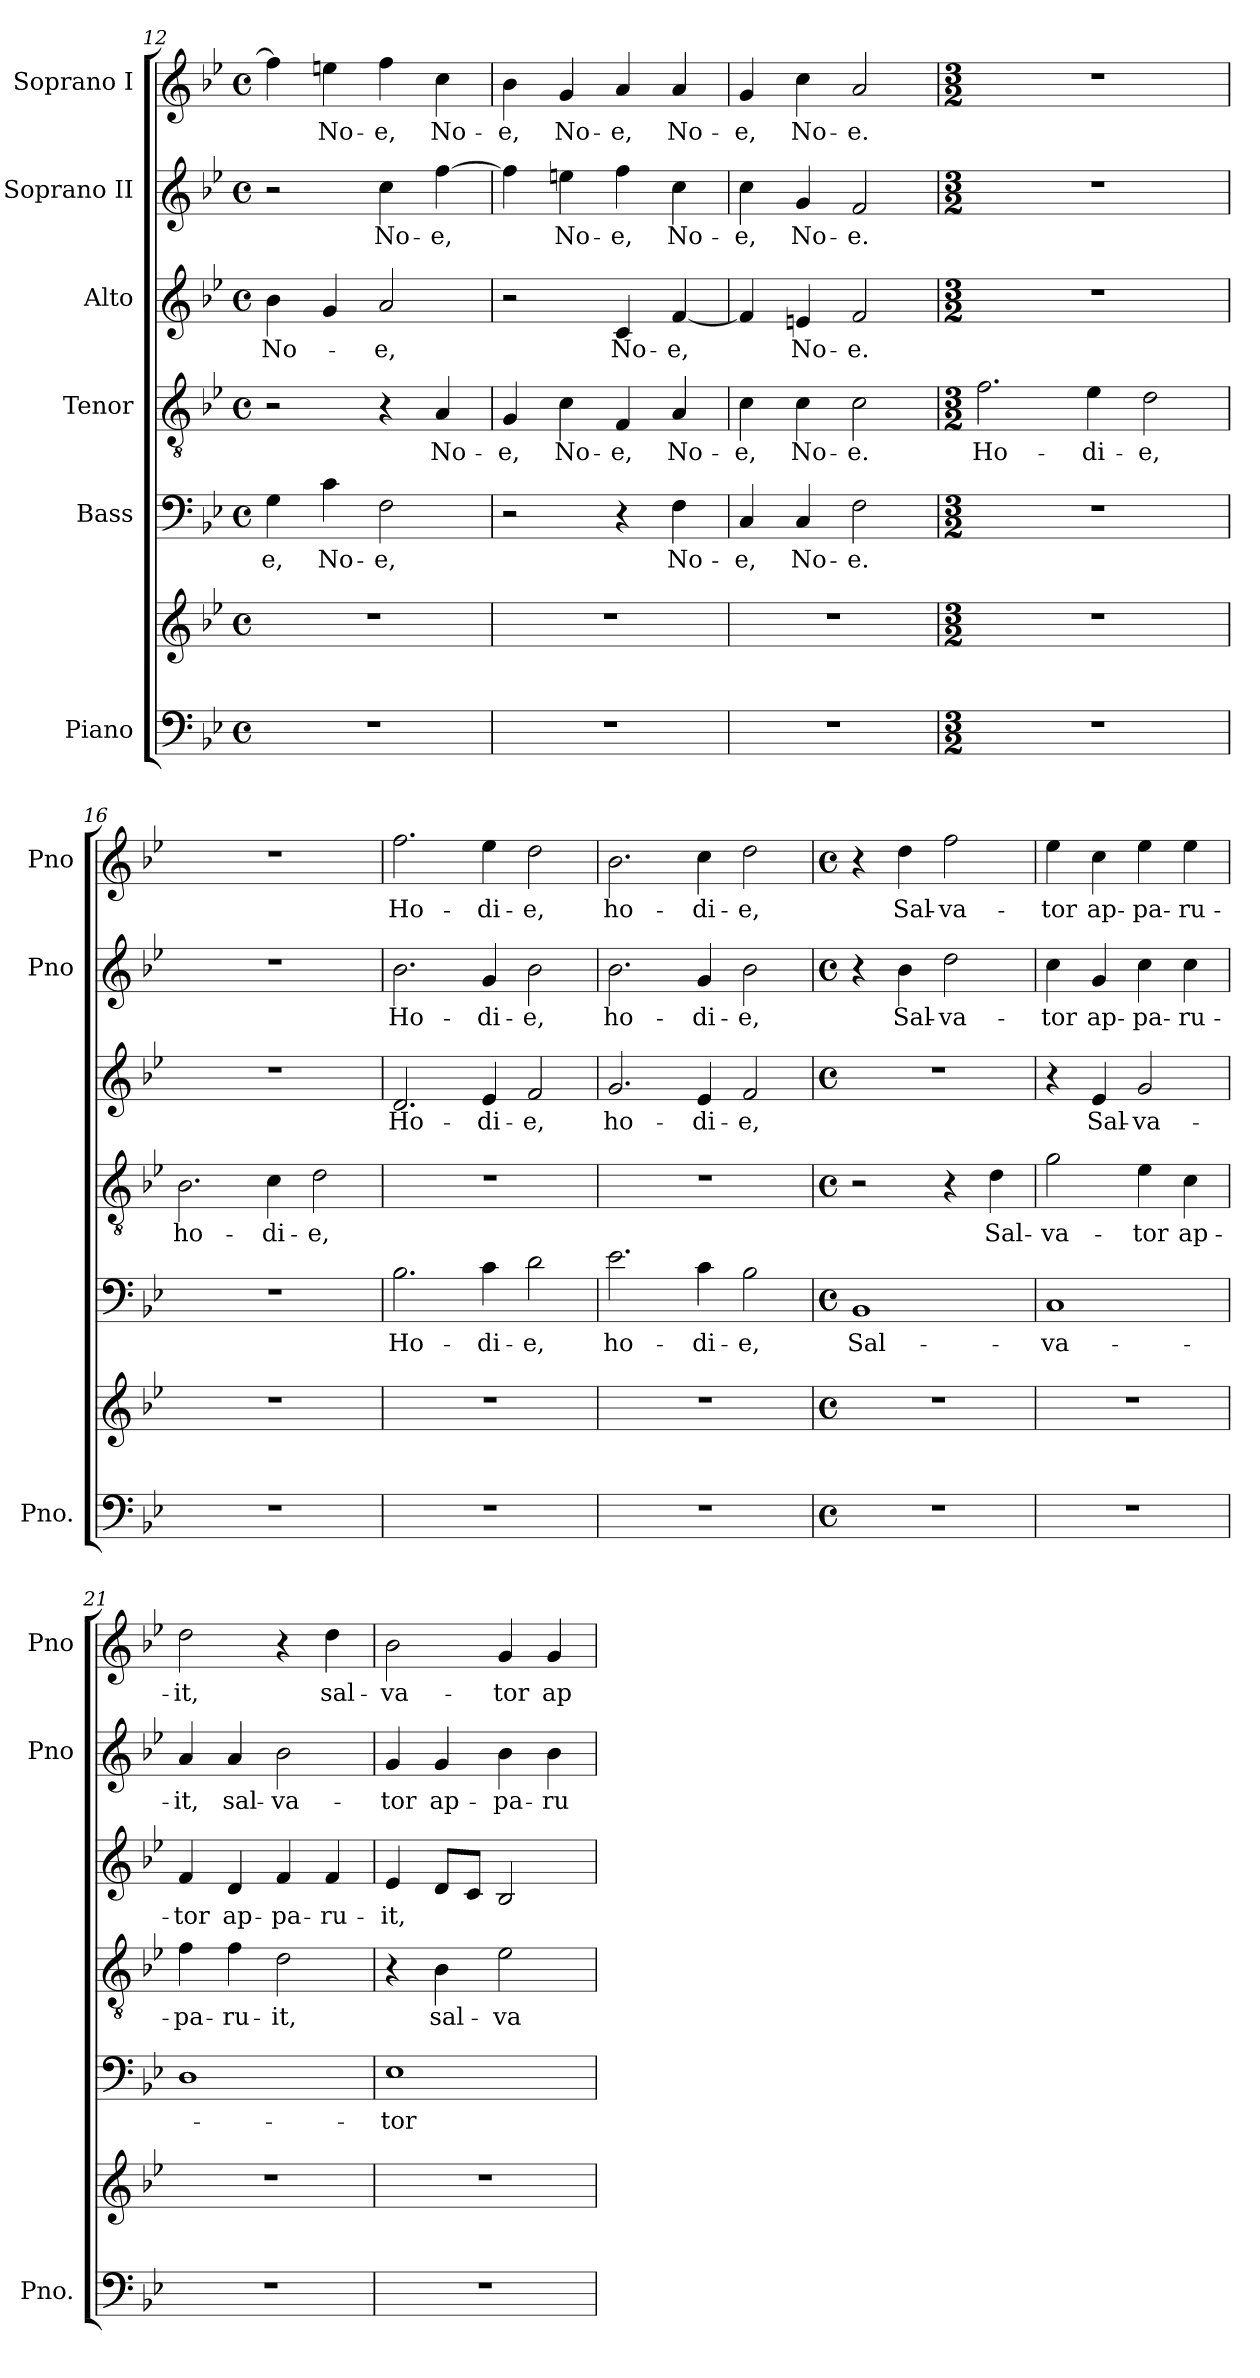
**kern	**kern	**kern	**text	**kern	**text	**kern	**text	**kern	**text	**kern	**text
*part6	*part6	*part5	*part5	*part4	*part4	*part3	*part3	*part2	*part2	*part1	*part1
*staff7	*staff6	*staff5	*staff5	*staff4	*staff4	*staff3	*staff3	*staff2	*staff2	*staff1	*staff1
*I"Piano	*	*I"Bass	*	*I"Tenor	*	*I"Alto	*	*I"Soprano II	*	*I"Soprano I	*
*I'Pno.	*	*	*	*	*	*	*	*I'Pno	*	*I'Pno	*
*clefF4	*clefG2	*clefF4	*	*clefGv2	*	*clefG2	*	*clefG2	*	*clefG2	*
*k[b-e-]	*k[b-e-]	*k[b-e-]	*	*k[b-e-]	*	*k[b-e-]	*	*k[b-e-]	*	*k[b-e-]	*
*B-:	*B-:	*B-:	*	*B-:	*	*B-:	*	*B-:	*	*B-:	*
*M4/4	*M4/4	*M4/4	*	*M4/4	*	*M4/4	*	*M4/4	*	*M4/4	*
*met(c)	*met(c)	*met(c)	*	*met(c)	*	*met(c)	*	*met(c)	*	*met(c)	*
=12	=12	=12	=12	=12	=12	=12	=12	=12	=12	=12	=12
1r	1r	4G\	-e,	2r	.	4b-\	No-	2r	.	4ff\]	.
.	.	4c\	No-	.	.	4g/	.	.	.	4een\	No-
.	.	2F\	-e,	4r	.	2a/	-e,	4cc\	No-	4ff\	-e,
.	.	.	.	4A/	No-	.	.	[4ff\	-e,	4cc\	No-
=13	=13	=13	=13	=13	=13	=13	=13	=13	=13	=13	=13
1r	1r	2r	.	4G/	-e,	2r	.	4ff\]	.	4b-\	-e,
.	.	.	.	4c\	No-	.	.	4een\	No-	4g/	No-
.	.	4r	.	4F/	-e,	4c/	No-	4ff\	-e,	4a/	-e,
.	.	4F\	No-	4A/	No-	[4f/	-e,	4cc\	No-	4a/	No-
=14	=14	=14	=14	=14	=14	=14	=14	=14	=14	=14	=14
1r	1r	4C/	-e,	4c\	-e,	4f/]	.	4cc\	-e,	4g/	-e,
.	.	4C/	No-	4c\	No-	4en/	No-	4g/	No-	4cc\	No-
.	.	2F\	-e.	2c\	-e.	2f/	-e.	2f/	-e.	2a/	-e.
=15	=15	=15	=15	=15	=15	=15	=15	=15	=15	=15	=15
*M3/2	*M3/2	*M3/2	*	*M3/2	*	*M3/2	*	*M3/2	*	*M3/2	*
1.r	1.r	1.r	.	2.f\	Ho-	1.r	.	1.r	.	1.r	.
.	.	.	.	4e-\	-di-	.	.	.	.	.	.
.	.	.	.	2d\	-e,	.	.	.	.	.	.
!!LO:PB:g=z
=16	=16	=16	=16	=16	=16	=16	=16	=16	=16	=16	=16
1.r	1.r	1.r	.	2.B-\	ho-	1.r	.	1.r	.	1.r	.
.	.	.	.	4c\	-di-	.	.	.	.	.	.
.	.	.	.	2d\	-e,	.	.	.	.	.	.
=17	=17	=17	=17	=17	=17	=17	=17	=17	=17	=17	=17
1.r	1.r	2.B-\	Ho-	1.r	.	2.d/	Ho-	2.b-\	Ho-	2.ff\	Ho-
.	.	4c\	-di-	.	.	4e-/	-di-	4g/	-di-	4ee-\	-di-
.	.	2d\	-e,	.	.	2f/	-e,	2b-\	-e,	2dd\	-e,
=18	=18	=18	=18	=18	=18	=18	=18	=18	=18	=18	=18
1.r	1.r	2.e-\	ho-	1.r	.	2.g/	ho-	2.b-\	ho-	2.b-\	ho-
.	.	4c\	-di-	.	.	4e-/	-di-	4g/	-di-	4cc\	-di-
.	.	2B-\	-e,	.	.	2f/	-e,	2b-\	-e,	2dd\	-e,
=19	=19	=19	=19	=19	=19	=19	=19	=19	=19	=19	=19
*M4/4	*M4/4	*M4/4	*	*M4/4	*	*M4/4	*	*M4/4	*	*M4/4	*
*met(c)	*met(c)	*met(c)	*	*met(c)	*	*met(c)	*	*met(c)	*	*met(c)	*
1r	1r	1BB-	Sal-	2r	.	1r	.	4r	.	4r	.
.	.	.	.	.	.	.	.	4b-\	Sal-	4dd\	Sal-
.	.	.	.	4r	.	.	.	2dd\	-va-	2ff\	-va-
.	.	.	.	4d\	Sal-	.	.	.	.	.	.
=20	=20	=20	=20	=20	=20	=20	=20	=20	=20	=20	=20
1r	1r	1C	-va-	2g\	-va-	4r	.	4cc\	-tor	4ee-\	-tor
.	.	.	.	.	.	4e-/	Sal-	4g/	ap-	4cc\	ap-
.	.	.	.	4e-\	-tor	2g/	-va-	4cc\	-pa-	4ee-\	-pa-
.	.	.	.	4c\	ap-	.	.	4cc\	-ru-	4ee-\	-ru-
!!LO:LB:g=z
=21	=21	=21	=21	=21	=21	=21	=21	=21	=21	=21	=21
1r	1r	1D	.	4f\	-pa-	4f/	-tor	4a/	-it,	2dd\	-it,
.	.	.	.	4f\	-ru-	4d/	ap-	4a/	sal-	.	.
.	.	.	.	2d\	-it,	4f/	-pa-	2b-\	-va-	4r	.
.	.	.	.	.	.	4f/	-ru-	.	.	4dd\	sal-
=22	=22	=22	=22	=22	=22	=22	=22	=22	=22	=22	=22
1r	1r	1E-	-tor	4r	.	4e-/	-it,	4g/	-tor	2b-\	-va-
.	.	.	.	4B-\	sal-	8d/L	.	4g/	ap-	.	.
.	.	.	.	.	.	8c/J	.	.	.	.	.
.	.	.	.	2e-\	-va-	2B-/	.	4b-\	-pa-	4g/	-tor
.	.	.	.	.	.	.	.	4b-\	-ru-	4g/	ap-
=	=	=	=	=	=	=	=	=	=	=	=
*-	*-	*-	*-	*-	*-	*-	*-	*-	*-	*-	*-
